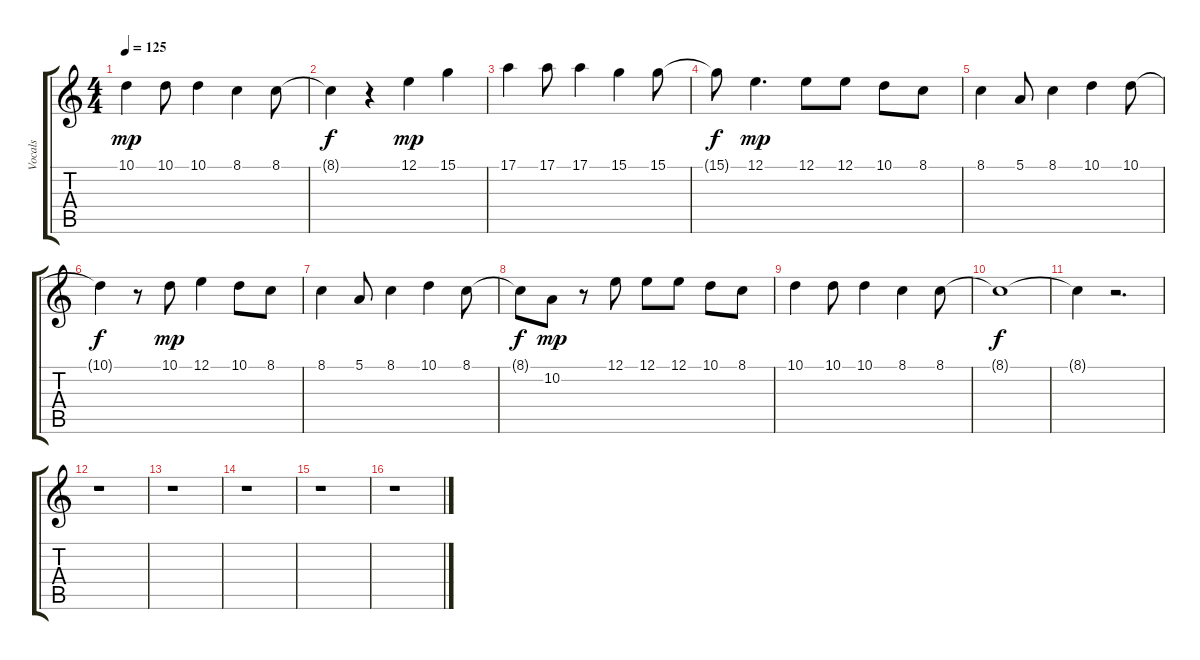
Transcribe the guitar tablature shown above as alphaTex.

\track ("Vocals" "Vocals") {instrument flute}
\staff {score tabs}
\tuning (E4 B3 G3 D3 A2 E2) {hide}
\ts (4 4)
\tempo 125
\clef g2
\ks c
10.1.4{dy mp} 10.1.8 10.1.4 8.1.4 8.1.8 |
8.1{t}.4{dy f} r.4 12.1.4{dy mp} 15.1.4 |
17.1.4 17.1.8 17.1.4 15.1.4 15.1.8 |
15.1{t}.8{dy f} 12.1.4{d dy mp} 12.1.8 12.1.8 10.1.8 8.1.8 |
8.1.4 5.1.8 8.1.4 10.1.4 10.1.8 |
10.1{t}.4{dy f} r.8 10.1.8{dy mp} 12.1.4 10.1.8 8.1.8 |
8.1.4 5.1.8 8.1.4 10.1.4 8.1.8 |
8.1{t}.8{dy f} 10.2.8{dy mp} r.8 12.1.8 12.1.8 12.1.8 10.1.8 8.1.8 |
10.1.4 10.1.8 10.1.4 8.1.4 8.1.8 |
8.1{t}.1{dy f} |
8.1{t}.4 r.2{d} |
r.1 |
r.1 |
r.1 |
r.1 |
r.1
